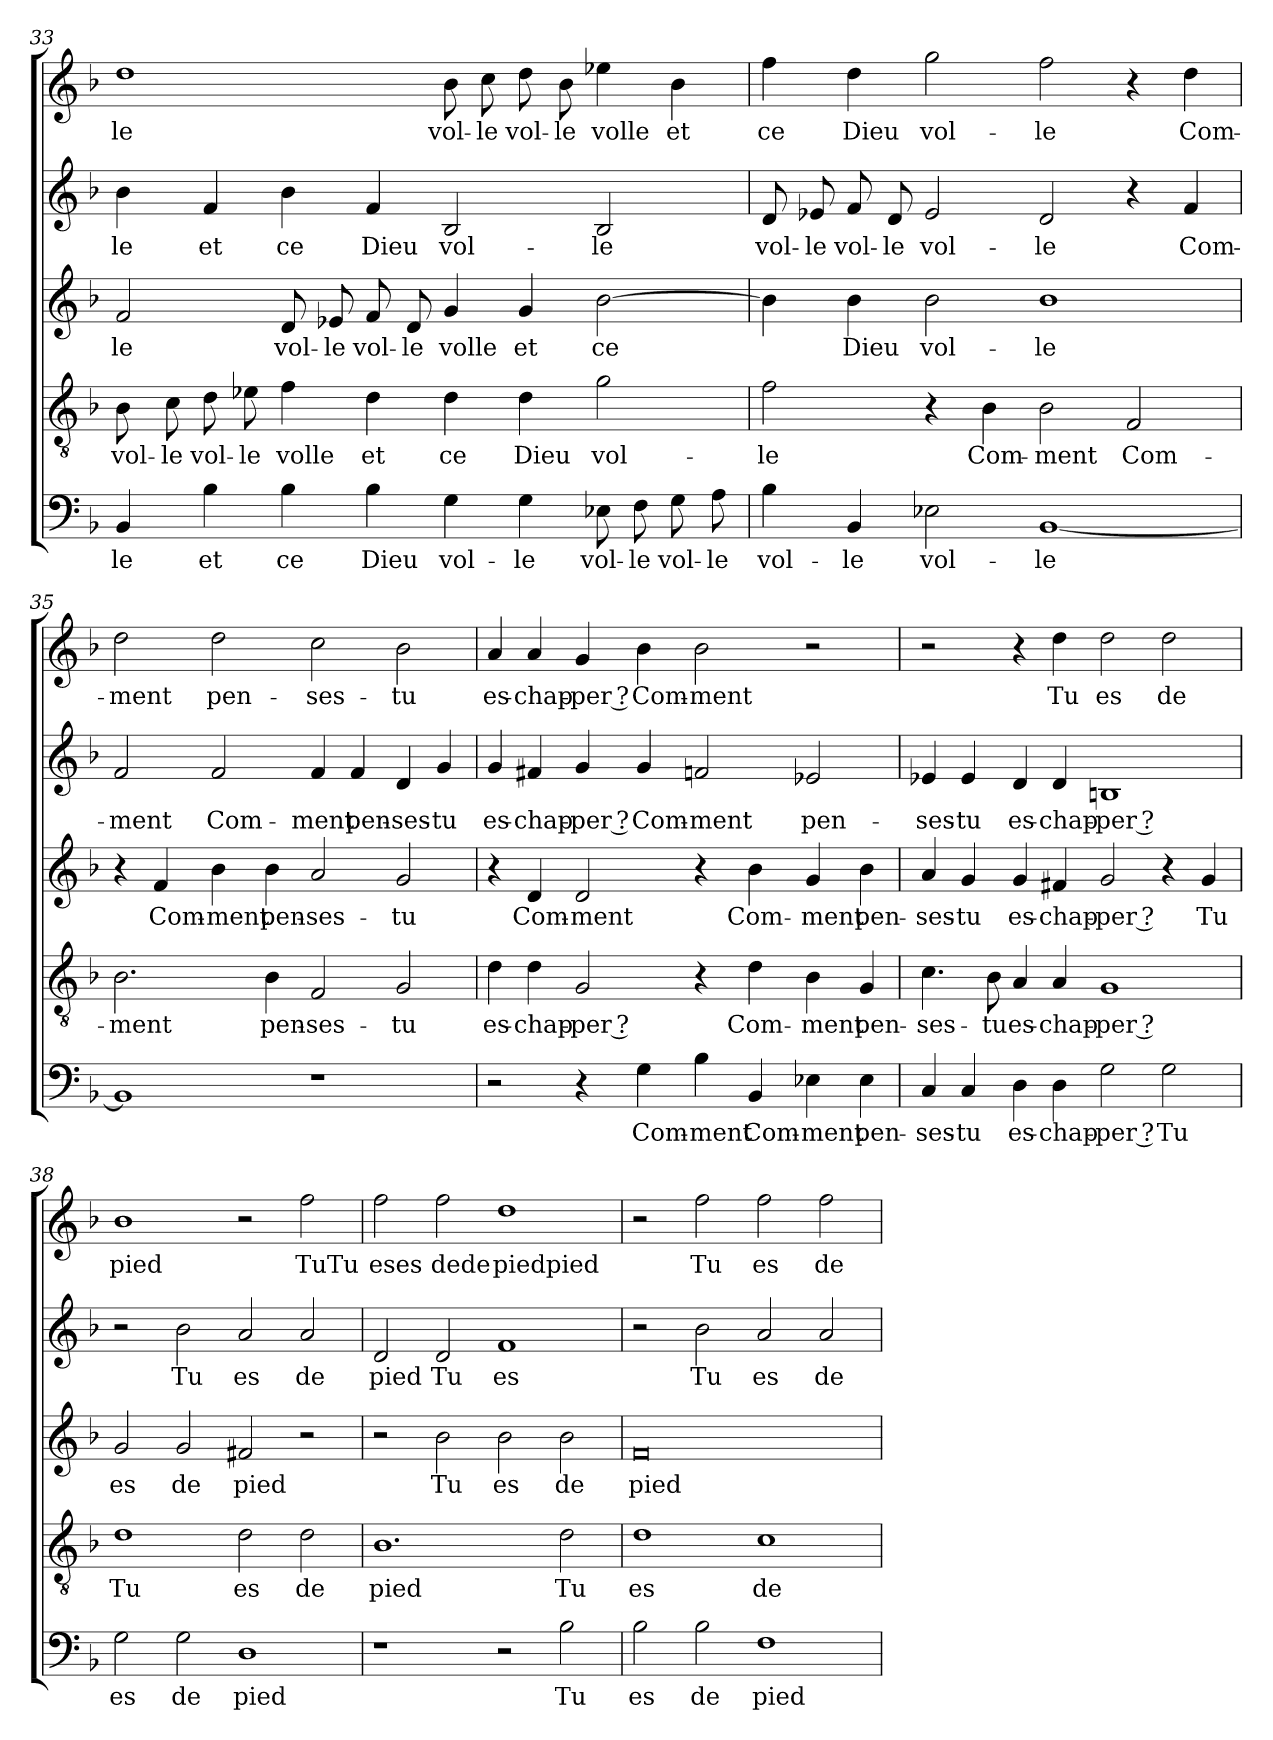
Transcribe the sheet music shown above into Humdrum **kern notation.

**kern	**text	**kern	**text	**kern	**text	**kern	**text	**kern	**text
*part5	*part5	*part4	*part4	*part3	*part3	*part2	*part2	*part1	*part1
*staff5	*staff5	*staff4	*staff4	*staff3	*staff3	*staff2	*staff2	*staff1	*staff1
*clefF4	*	*clefGv2	*	*clefG2	*	*clefG2	*	*clefG2	*
*k[b-]	*	*k[b-]	*	*k[b-]	*	*k[b-]	*	*k[b-]	*
=33	=33	=33	=33	=33	=33	=33	=33	=33	=33
4BB-	-le	8B-	vol-	2f	-le	4b-	-le	1dd	-le
.	.	8c	-le	.	.	.	.	.	.
4B-	et	8d	vol-	.	.	4f	et	.	.
.	.	8e-X	-le	.	.	.	.	.	.
4B-	ce	4f	volle	8d	vol-	4b-	ce	.	.
.	.	.	.	8e-X	-le	.	.	.	.
4B-	Dieu	4d	et	8f	vol-	4f	Dieu	.	.
.	.	.	.	8d	-le	.	.	.	.
4G	vol-	4d	ce	4g	volle	2B-	vol-	8b-	vol-
.	.	.	.	.	.	.	.	8cc	-le
4G	-le	4d	Dieu	4g	et	.	.	8dd	vol-
.	.	.	.	.	.	.	.	8b-	-le
8E-X	vol-	2g	vol-	[2b-	ce	2B-	-le	4ee-X	volle
8F	-le	.	.	.	.	.	.	.	.
8G	vol-	.	.	.	.	.	.	4b-	et
8A	-le	.	.	.	.	.	.	.	.
!!LO:LB:g=z
=34	=34	=34	=34	=34	=34	=34	=34	=34	=34
4B-	vol-	2f	-le	4b-]	.	8d	vol-	4ff	ce
.	.	.	.	.	.	8e-X	-le	.	.
4BB-	-le	.	.	4b-	Dieu	8f	vol-	4dd	Dieu
.	.	.	.	.	.	8d	-le	.	.
2E-X	vol-	4r	.	2b-	vol-	2e-	vol-	2gg	vol-
.	.	4B-	Com-	.	.	.	.	.	.
[1BB-	-le	2B-	-ment	1b-	-le	2d	-le	2ff	-le
.	.	2F	Com-	.	.	4r	.	4r	.
.	.	.	.	.	.	4f	Com-	4dd	Com-
=35	=35	=35	=35	=35	=35	=35	=35	=35	=35
1BB-]	.	2.B-	-ment	4r	.	2f	-ment	2dd	-ment
.	.	.	.	4f	Com-	.	.	.	.
.	.	.	.	4b-	-ment	2f	Com-	2dd	pen-
.	.	4B-	pen-	4b-	pen-	.	.	.	.
1r	.	2F	-ses-	2a	-ses-	4f	-ment	2cc	-ses-
.	.	.	.	.	.	4f	pen-	.	.
.	.	2G	tu	2g	tu	4d	-ses-	2b-	tu
.	.	.	.	.	.	4g	tu	.	.
=36	=36	=36	=36	=36	=36	=36	=36	=36	=36
2r	.	4d	es-	4r	.	4g	es-	4a	es-
.	.	4d	-chap-	4d	Com-	4f#X	-chap-	4a	-chap-
4r	.	2G	-per ?	2d	-ment	4g	-per ?	4g	-per ?
4G	Com-	.	.	.	.	4g	Com-	4b-	Com-
4B-	-ment	4r	.	4r	.	2fn	-ment	2b-	-ment
4BB-	Com-	4d	Com-	4b-	Com-	.	.	.	.
4E-X	-ment	4B-	-ment	4g	-ment	2e-X	pen-	2r	.
4E-	pen-	4G	pen-	4b-	pen-	.	.	.	.
!!LO:LB:g=z
=37	=37	=37	=37	=37	=37	=37	=37	=37	=37
4C	-ses-	4.c	-ses-	4a	-ses-	4e-X	-ses-	2r	.
4C	tu	.	.	4g	tu	4e-	tu	.	.
.	.	8B-	tu	.	.	.	.	.	.
4D	es-	4A	es-	4g	es-	4d	es-	4r	.
4D	-chap-	4A	-chap-	4f#X	-chap-	4d	-chap-	4dd	Tu
2G	-per ?	1G	-per ?	2g	-per ?	1Bn	-per ?	2dd	es
2G	Tu	.	.	4r	.	.	.	2dd	de
.	.	.	.	4g	Tu	.	.	.	.
=38	=38	=38	=38	=38	=38	=38	=38	=38	=38
2G	es	1d	Tu	2g	es	2r	.	1b-	pied
2G	de	.	.	2g	de	2b-	Tu	.	.
1D	pied	2d	es	2f#X	pied	2a	es	2r	.
.	.	2d	de	2r	.	2a	de	2ff	TuTu
=39	=39	=39	=39	=39	=39	=39	=39	=39	=39
1r	.	1.B-	pied	2r	.	2d	pied	2ff	eses
.	.	.	.	2b-	Tu	2d	Tu	2ff	dede
2r	.	.	.	2b-	es	1f	es	1dd	piedpied
2B-	Tu	2d	Tu	2b-	de	.	.	.	.
!!LO:PB:g=z
=40	=40	=40	=40	=40	=40	=40	=40	=40	=40
2B-	es	1d	es	0f	pied	2r	.	2r	.
2B-	de	.	.	.	.	2b-	Tu	2ff	Tu
1F	pied	1c	de	.	.	2a	es	2ff	es
.	.	.	.	.	.	2a	de	2ff	de
=	=	=	=	=	=	=	=	=	=
*-	*-	*-	*-	*-	*-	*-	*-	*-	*-
